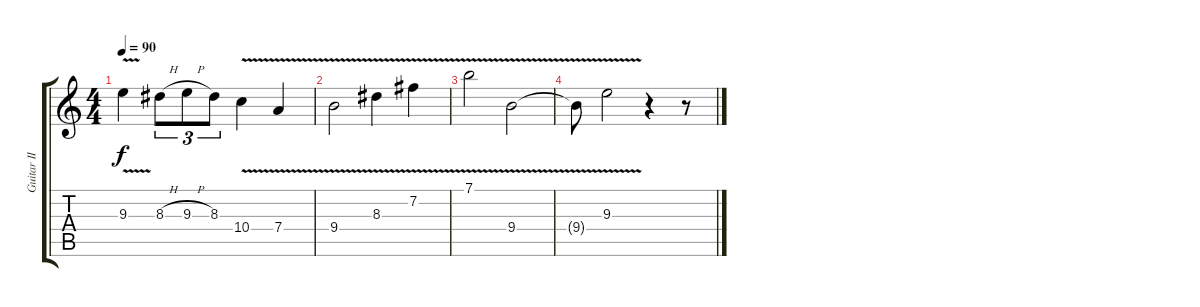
\track ("Guitar II" "Guitar II") {instrument overdrivenguitar}
\staff {score tabs}
\tuning (E4 B3 G3 D3 A2 E2) {hide}
\ts (4 4)
\tempo 90
\clef g2
\ks c
9.3{v}.4{dy f} 8.3{h}.8{tu (3 2)} 9.3{h}.8{tu (3 2)} 8.3.8{tu (3 2)} 10.4{v}.4 7.4{v}.4 |
9.4{v}.2 8.3{v}.4 7.2{v}.4 |
7.1{v}.2 9.4{v}.2 |
9.4{t}.8 9.3{v}.2 r.4 r.8
